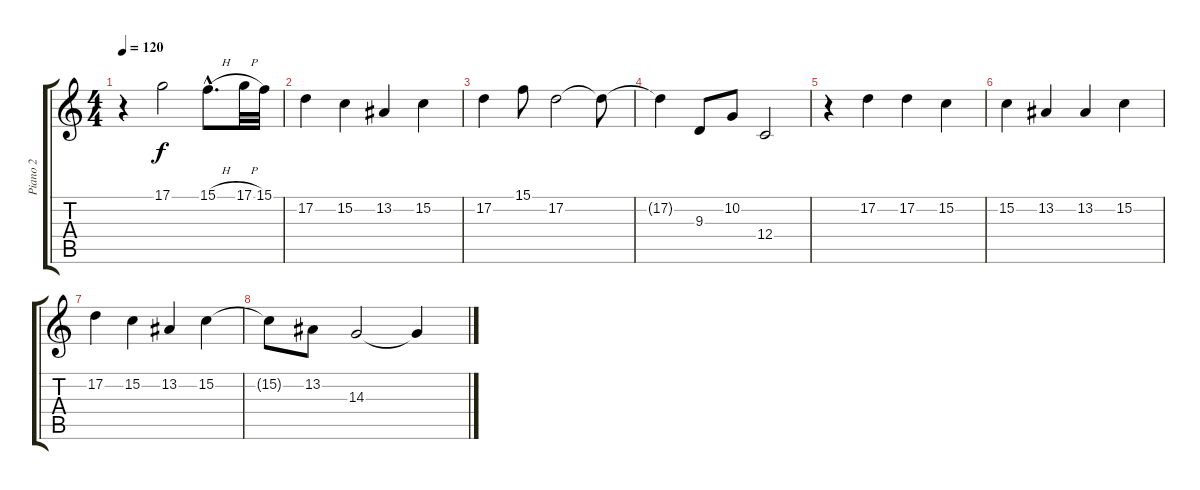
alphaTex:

\track ("Piano 2" "Piano 2") {instrument acousticgrandpiano}
\staff {score tabs}
\tuning (D4 A3 F3 C3 G2 D2) {hide}
\ts (4 4)
\tempo 120
\clef g2
\ks c
r.4{dy f} 17.1.2 15.1{h hac}.8{d} 17.1{h}.32 15.1.32 |
17.2.4 15.2.4 13.2.4 15.2.4 |
17.2.4 15.1.8 17.2.2 17.2{t}.8 |
17.2{t}.4 9.3.8 10.2.8 12.4.2 |
r.4 17.2.4 17.2.4 15.2.4 |
15.2.4 13.2.4 13.2.4 15.2.4 |
17.2.4 15.2.4 13.2.4 15.2.4 |
15.2{t}.8 13.2.8 14.3.2 14.3{t}.4
